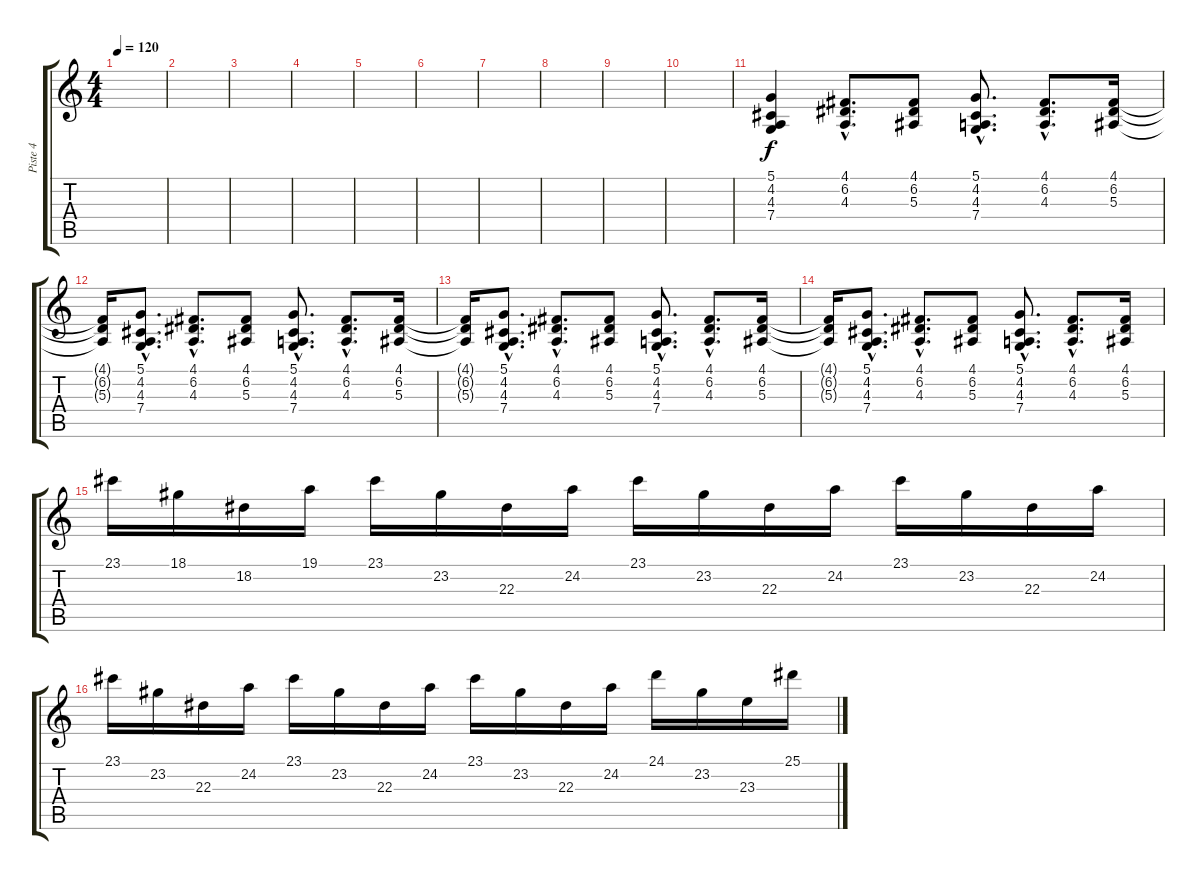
\track ("Piste 4" "Piste 4") {instrument electricgrandpiano}
\staff {score tabs}
\tuning (D4 A3 F3 C3 G2 D2) {hide}
\ts (4 4)
\tempo 120
\clef g2
\ks c
|
|
|
|
|
|
|
|
|
|
(5.1 4.2 4.3 7.4).4 (4.1{hac} 6.2{hac} 4.3{hac}).8{d} (4.1 6.2 5.3).8 (5.1{hac} 4.2{hac} 4.3{hac} 7.4{hac}).8{d} (4.1{hac} 6.2{hac} 4.3{hac}).8{d} (4.1 6.2 5.3).16 |
(4.1{t} 6.2{t} 5.3{t}).16 (5.1{hac} 4.2{hac} 4.3{hac} 7.4{hac}).8{d} (4.1{hac} 6.2{hac} 4.3{hac}).8{d} (4.1 6.2 5.3).8 (5.1{hac} 4.2{hac} 4.3{hac} 7.4{hac}).8{d} (4.1{hac} 6.2{hac} 4.3{hac}).8{d} (4.1 6.2 5.3).16 |
(4.1{t} 6.2{t} 5.3{t}).16 (5.1{hac} 4.2{hac} 4.3{hac} 7.4{hac}).8{d} (4.1{hac} 6.2{hac} 4.3{hac}).8{d} (4.1 6.2 5.3).8 (5.1{hac} 4.2{hac} 4.3{hac} 7.4{hac}).8{d} (4.1{hac} 6.2{hac} 4.3{hac}).8{d} (4.1 6.2 5.3).16 |
(4.1{t} 6.2{t} 5.3{t}).16 (5.1{hac} 4.2{hac} 4.3{hac} 7.4{hac}).8{d} (4.1{hac} 6.2{hac} 4.3{hac}).8{d} (4.1 6.2 5.3).8 (5.1{hac} 4.2{hac} 4.3{hac} 7.4{hac}).8{d} (4.1{hac} 6.2{hac} 4.3{hac}).8{d} (4.1 6.2 5.3).16 |
23.1.16 18.1.16 18.2.16 19.1.16 23.1.16 23.2.16 22.3.16 24.2.16 23.1.16 23.2.16 22.3.16 24.2.16 23.1.16 23.2.16 22.3.16 24.2.16 |
23.1.16 23.2.16 22.3.16 24.2.16 23.1.16 23.2.16 22.3.16 24.2.16 23.1.16 23.2.16 22.3.16 24.2.16 24.1.16 23.2.16 23.3.16 25.1.16
